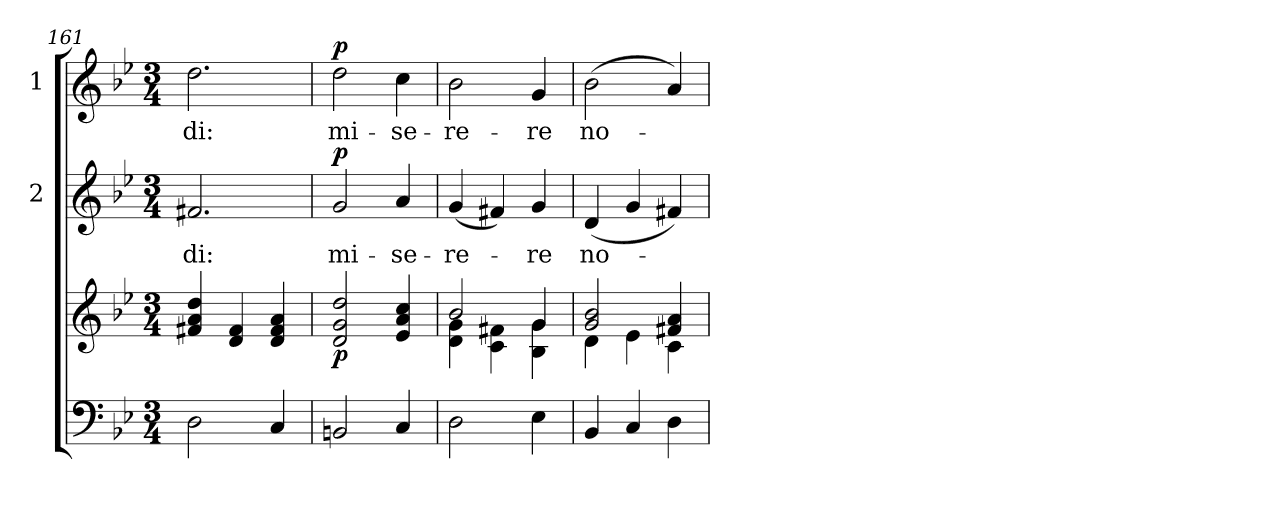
**kern	**kern	**dynam	**kern	**text	**dynam	**kern	**text	**dynam
*part3	*part3	*part3	*part2	*part2	*part2	*part1	*part1	*part1
*staff4	*staff3	*staff3/4	*staff2	*staff2	*staff2	*staff1	*staff1	*staff1
*	*	*	*I"2	*	*	*I"1	*	*
*clefF4	*clefG2	*	*clefG2	*	*	*clefG2	*	*
*	*	*	*ITrd7c12	*	*	*ITrd7c12	*	*
*k[b-e-]	*k[b-e-]	*	*k[b-e-]	*	*	*k[b-e-]	*	*
*B-:	*B-:	*	*B-:	*	*	*B-:	*	*
*M3/4	*M3/4	*	*M3/4	*	*	*M3/4	*	*
=161	=161	=161	=161	=161	=161	=161	=161	=161
!	!	!	!	!LO:LY:b	!	!	!LO:LY:b	!
2D\	4f#X/ 4a/ 4dd/	.	2.F#X/	-di:	.	2.d\	-di:	.
.	4d/ 4f#/	.	.	.	.	.	.	.
4C/	4d/ 4f#/ 4a/	.	.	.	.	.	.	.
!!LO:LB:g=z
=162	=162	=162	=162	=162	=162	=162	=162	=162
!	!	!LO:DY:b	!	!LO:LY:b	!LO:DY:a	!	!LO:LY:b	!LO:DY:a
2BBn/	2d/ 2g/ 2dd/	p	2G/	mi-	p	2d\	mi-	p
!	!	!	!	!LO:LY:b	!	!	!LO:LY:b	!
4C/	4e-/ 4a/ 4cc/	.	4A/	-se-	.	4c\	-se-	.
=163	=163	=163	=163	=163	=163	=163	=163	=163
*	*^	*	*	*	*	*	*	*
!	!	!	!	!	!LO:LY:b	!	!	!LO:LY:b	!
2D\	2b-/	4d\ 4g\	.	(<4G/	-re-	.	2B-\	-re-	.
.	.	4c\ 4f#X\	.	4F#X/)	.	.	.	.	.
!	!	!	!	!	!LO:LY:b	!	!	!LO:LY:b	!
4E-\	4g/	4B-\ 4g\	.	4G/	-re	.	4G/	-re	.
=164	=164	=164	=164	=164	=164	=164	=164	=164	=164
!	!	!	!	!	!LO:LY:b	!	!	!LO:LY:b	!
4BB-/	2g/ 2b-/	4d\	.	(<4D/	no-	.	(>2B-\	no-	.
4C/	.	4e-\	.	4G/	.	.	.	.	.
4D\	4f#X/ 4a/	4c\	.	4F#X/)	.	.	4A/)	.	.
*	*v	*v	*	*	*	*	*	*	*
=	=	=	=	=	=	=	=	=
*-	*-	*-	*-	*-	*-	*-	*-	*-
